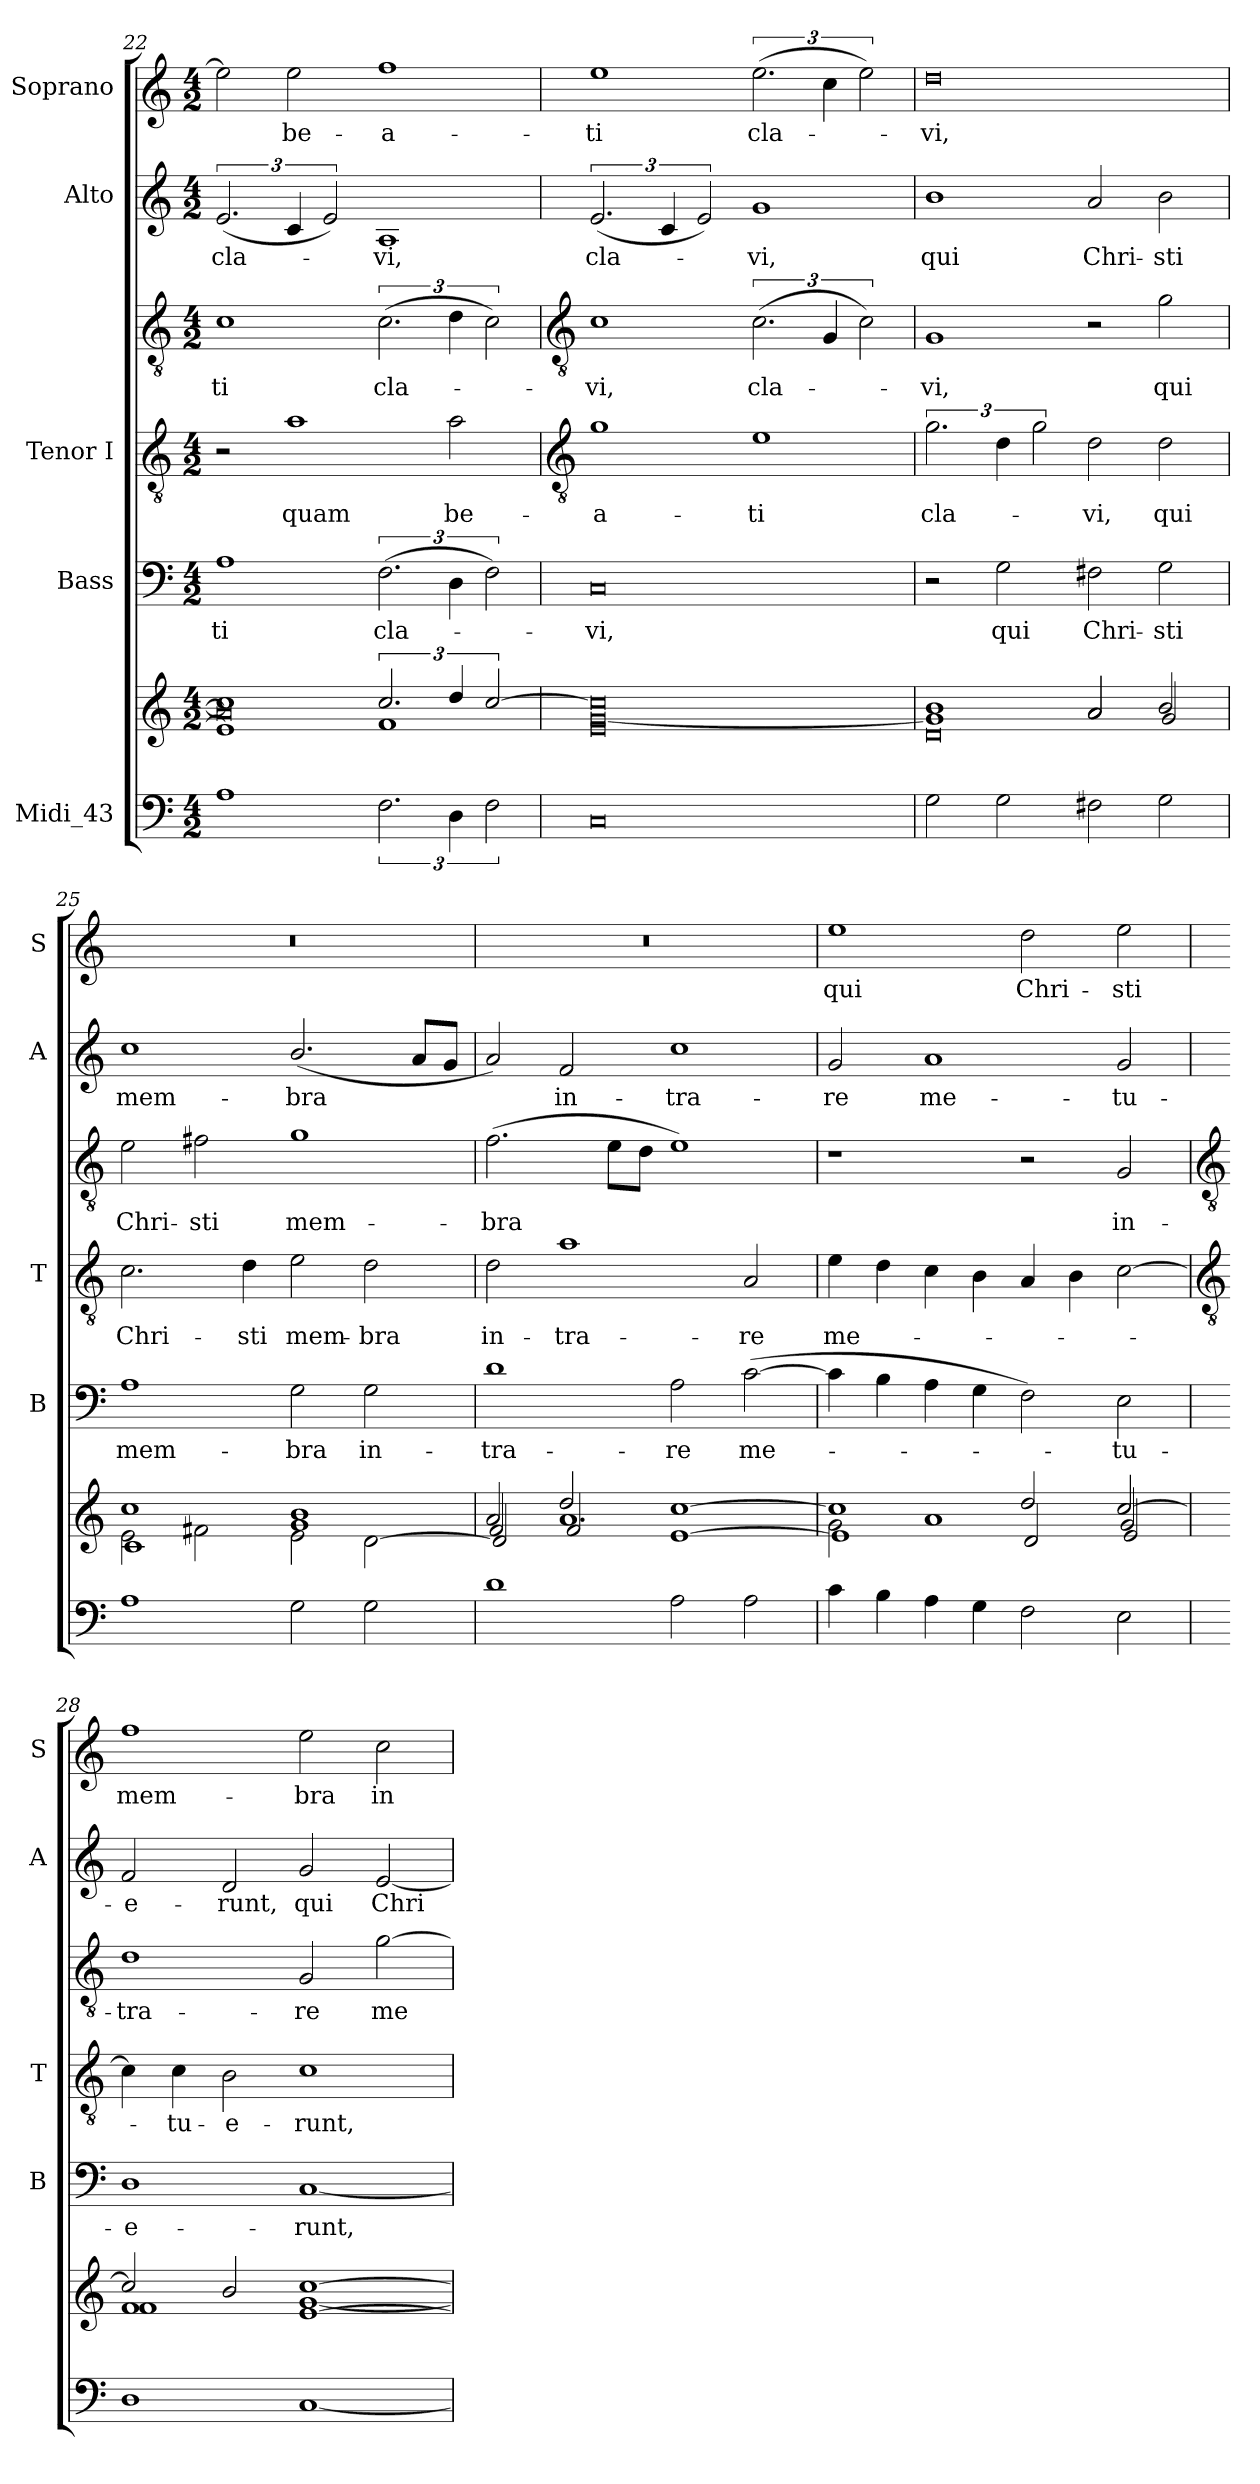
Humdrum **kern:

**kern	**kern	**kern	**text	**kern	**text	**kern	**text	**kern	**text	**kern	**text
*part5	*part5	*part4	*part4	*part3	*part3	*part3	*part3	*part2	*part2	*part1	*part1
*staff7	*staff6	*staff5	*staff5	*staff4	*staff4	*staff3	*staff3	*staff2	*staff2	*staff1	*staff1
*I"Midi_43	*	*I"Bass	*	*I"Tenor I	*	*	*	*I"Alto	*	*I"Soprano	*
*	*	*I'B	*	*I'T	*	*	*	*I'A	*	*I'S	*
*clefF4	*clefG2	*clefF4	*	*clefGv2	*	*clefGv2	*	*clefG2	*	*clefG2	*
*k[]	*k[]	*k[]	*	*k[]	*	*k[]	*	*k[]	*	*k[]	*
*C:	*C:	*C:	*	*C:	*	*C:	*	*C:	*	*C:	*
*M4/2	*M4/2	*M4/2	*	*M4/2	*	*M4/2	*	*M4/2	*	*M4/2	*
=22	=22	=22	=22	=22	=22	=22	=22	=22	=22	=22	=22
*	*^	*	*	*	*	*	*	*	*	*	*
*	*	*^	*	*	*	*	*	*	*	*	*	*
!	!	!	!	!	!LO:LY:b	!	!	!	!LO:LY:b	!	!LO:LY:b	!	!
1A	1cc/]	0a\]	1e\]	1A	-ti	2r	.	1c	ti	(<3.e	cla-	2ee]	.
!	!	!	!	!	!	!	!LO:LY:b	!	!	!	!	!	!LO:LY:b
.	.	.	.	.	.	1a	quam	.	.	6c	.	2ee	be-
.	.	.	.	.	.	.	.	.	.	3e)	.	.	.
!	!	!	!	!	!LO:LY:b	!	!	!	!LO:LY:b	!	!LO:LY:b	!	!LO:LY:b
3.F	3.cc/	.	1f\	(>3.F	cla-	.	.	(>3.c	cla-	1A	vi,	1ff	-a-
!	!	!	!	!	!	!	!LO:LY:b	!	!	!	!	!	!
6D	6dd/	.	.	6D	.	2a	be-	6d	.	.	.	.	.
3F	[3cc/	.	.	3F)	.	.	.	3c)	.	.	.	.	.
!!LO:LB:g=z
=23	=23	=23	=23	=23	=23	=23	=23	=23	=23	=23	=23	=23	=23
*	*	*	*	*	*	*clefGv2	*	*clefGv2	*	*	*	*	*
!	!	!	!	!	!LO:LY:b	!	!LO:LY:b	!	!LO:LY:b	!	!LO:LY:b	!	!LO:LY:b
0C	0cc/]	[0g\	0e\	0C	vi,	1g	a-	1c	-vi,	(<3.e	cla-	1ee	-ti
.	.	.	.	.	.	.	.	.	.	6c	.	.	.
.	.	.	.	.	.	.	.	.	.	3e)	.	.	.
!	!	!	!	!	!	!	!LO:LY:b	!	!LO:LY:b	!	!LO:LY:b	!	!LO:LY:b
.	.	.	.	.	.	1e	-ti	(>3.c\	cla-	1g	vi,	(>3.ee	cla-
.	.	.	.	.	.	.	.	6G	.	.	.	6cc	.
.	.	.	.	.	.	.	.	3c\)	.	.	.	3ee)	.
=24	=24	=24	=24	=24	=24	=24	=24	=24	=24	=24	=24	=24	=24
!	!	!	!	!	!	!	!LO:LY:b	!	!LO:LY:b	!	!LO:LY:b	!	!LO:LY:b
2G	1b/	1g\]	0d\	2r	.	3.g	cla-	1G	vi,	1b	qui	0dd	vi,
!	!	!	!	!	!LO:LY:b	!	!	!	!	!	!	!	!
2G	.	.	.	2G	qui	6d	.	.	.	.	.	.	.
.	.	.	.	.	.	3g	.	.	.	.	.	.	.
!	!	!	!	!	!LO:LY:b	!	!LO:LY:b	!	!	!	!LO:LY:b	!	!
2F#X	2a/	2a/	.	2F#X	Chri-	2d	vi,	2r	.	2a	Chri-	.	.
!	!	!	!	!	!LO:LY:b	!	!LO:LY:b	!	!LO:LY:b	!	!LO:LY:b	!	!
2G	2b/	2g/	.	2G	-sti	2d	qui	2g	qui	2b	-sti	.	.
=25	=25	=25	=25	=25	=25	=25	=25	=25	=25	=25	=25	=25	=25
!	!	!	!	!	!LO:LY:b	!	!LO:LY:b	!	!LO:LY:b	!	!LO:LY:b	!	!
1A	1cc/	2e\	1c\	1A	mem-	2.c	-Chri-	2e	Chri-	1cc	mem-	0r	.
!	!	!	!	!	!	!	!	!	!LO:LY:b	!	!	!	!
.	.	2f#X\	.	.	.	.	.	2f#X	-sti	.	.	.	.
!	!	!	!	!	!	!	!LO:LY:b	!	!	!	!	!	!
.	.	.	.	.	.	4d	-sti	.	.	.	.	.	.
!	!	!	!	!	!LO:LY:b	!	!LO:LY:b	!	!LO:LY:b	!	!LO:LY:b	!	!
2G	1b/	1g\	2e\	2G	-bra	2e	mem-	1g	mem-	(<2.b/	-bra	.	.
!	!	!	!	!	!LO:LY:b	!	!LO:LY:b	!	!	!	!	!	!
2G	.	.	[2d\	2G	in-	2d	-bra	.	.	.	.	.	.
.	.	.	.	.	.	.	.	.	.	8aL	.	.	.
.	.	.	.	.	.	.	.	.	.	8gJ	.	.	.
=26	=26	=26	=26	=26	=26	=26	=26	=26	=26	=26	=26	=26	=26
!	!	!	!	!	!LO:LY:b	!	!LO:LY:b	!	!LO:LY:b	!	!	!	!
1d	2a/	2f/	2d/]	1d	-tra-	2d	in-	(>2.f	bra	2a)	.	0r	.
!	!	!	!	!	!	!	!LO:LY:b	!	!	!	!LO:LY:b	!	!
.	2dd/	1.a\	2f/	.	.	1a	-tra-	.	.	2f	in-	.	.
.	.	.	.	.	.	.	.	8eL	.	.	.	.	.
.	.	.	.	.	.	.	.	8dJ	.	.	.	.	.
!	!	!	!	!	!LO:LY:b	!	!	!	!	!	!LO:LY:b	!	!
2A	[1cc/	.	[1e\	2A	-re	.	.	1e)	.	1cc	-tra-	.	.
!	!	!	!	!	!LO:LY:b	!	!LO:LY:b	!	!	!	!	!	!
2A	.	.	.	(>[2c	me-	2A	-re	.	.	.	.	.	.
=27	=27	=27	=27	=27	=27	=27	=27	=27	=27	=27	=27	=27	=27
!	!	!	!	!	!	!	!LO:LY:b	!	!	!	!LO:LY:b	!	!LO:LY:b
4c	1cc/]	2g\	1e\]	4c]	.	4e	-me-	1r	.	2g	-re	1ee	qui
4B	.	.	.	4B	.	4d	.	.	.	.	.	.	.
!	!	!	!	!	!	!	!	!	!	!	!LO:LY:b	!	!
4A	.	1a\	.	4A	.	4c	.	.	.	1a	me-	.	.
4G	.	.	.	4G	.	4B	.	.	.	.	.	.	.
!	!	!	!	!	!	!	!	!	!	!	!	!	!LO:LY:b
2F	2dd/	.	2d/	2F)	.	4A	.	2r	.	.	.	2dd	Chri-
.	.	.	.	.	.	4B	.	.	.	.	.	.	.
!	!	!	!	!	!LO:LY:b	!	!	!	!LO:LY:b	!	!LO:LY:b	!	!LO:LY:b
2E	[2cc/	2g/	2e/	2E	tu-	[2c	.	2G	in-	2g	-tu-	2ee	-sti
!!LO:LB:g=z
=28	=28	=28	=28	=28	=28	=28	=28	=28	=28	=28	=28	=28	=28
*	*	*	*	*	*	*clefGv2	*	*clefGv2	*	*	*	*	*
!	!	!	!	!	!LO:LY:b	!	!	!	!LO:LY:b	!	!LO:LY:b	!	!LO:LY:b
1D/	2cc/]	1f\	1f\	1D/	-e-	4c]	.	1d	tra-	2f	-e-	1ff	mem-
!	!	!	!	!	!	!	!LO:LY:b	!	!	!	!	!	!
.	.	.	.	.	.	4c	tu-	.	.	.	.	.	.
!	!	!	!	!	!	!	!LO:LY:b	!	!	!	!LO:LY:b	!	!
.	2b/	.	.	.	.	2B	-e-	.	.	2d	-runt,	.	.
!	!	!	!	!	!LO:LY:b	!	!LO:LY:b	!	!LO:LY:b	!	!LO:LY:b	!	!LO:LY:b
[1C	[1cc/	[1g\	[1e\	[1C	-runt,	1c	-runt,	2G	-re	2g	qui	2ee	-bra
!	!	!	!	!	!	!	!	!	!LO:LY:b	!	!LO:LY:b	!	!LO:LY:b
.	.	.	.	.	.	.	.	[2g	me-	[2e	Chri-	2cc	in-
*	*v	*v	*v	*	*	*	*	*	*	*	*	*	*
=	=	=	=	=	=	=	=	=	=	=	=
*-	*-	*-	*-	*-	*-	*-	*-	*-	*-	*-	*-
